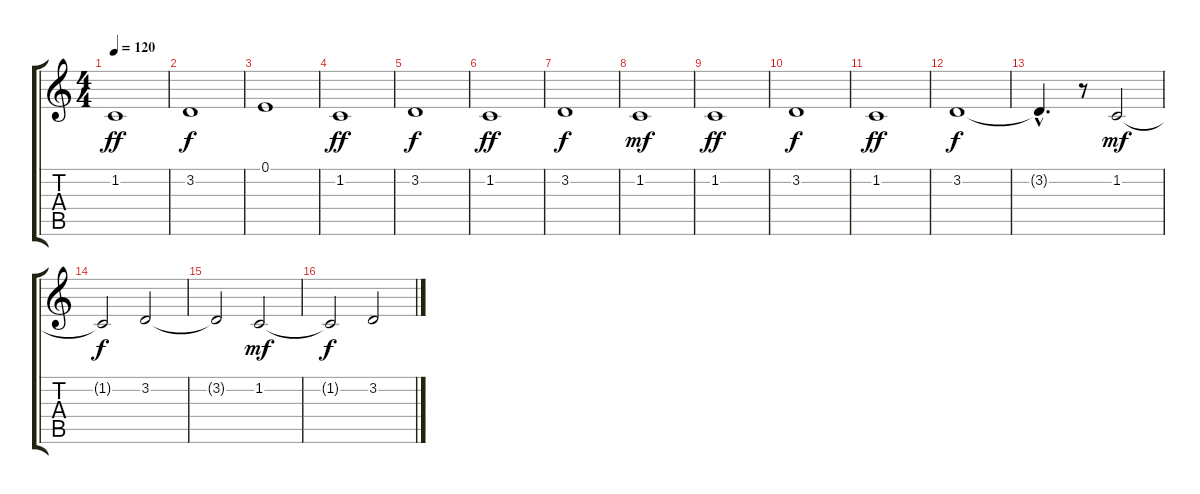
\track "" {instrument stringensemble2}
\staff {score tabs}
\tuning (E4 B3 G3 D3 A2 E2) {hide}
\ts (4 4)
\tempo 120
\clef g2
\ks c
1.2.1{dy ff} |
3.2.1{dy f} |
0.1.1 |
1.2.1{dy ff} |
3.2.1{dy f} |
1.2.1{dy ff} |
3.2.1{dy f} |
1.2.1{dy mf} |
1.2.1{dy ff} |
3.2.1{dy f} |
1.2.1{dy ff} |
3.2.1{dy f} |
3.2{hac t}.4{d} r.8 1.2.2{dy mf} |
1.2{t}.2{dy f} 3.2.2 |
3.2{t}.2 1.2.2{dy mf} |
1.2{t}.2{dy f} 3.2.2
